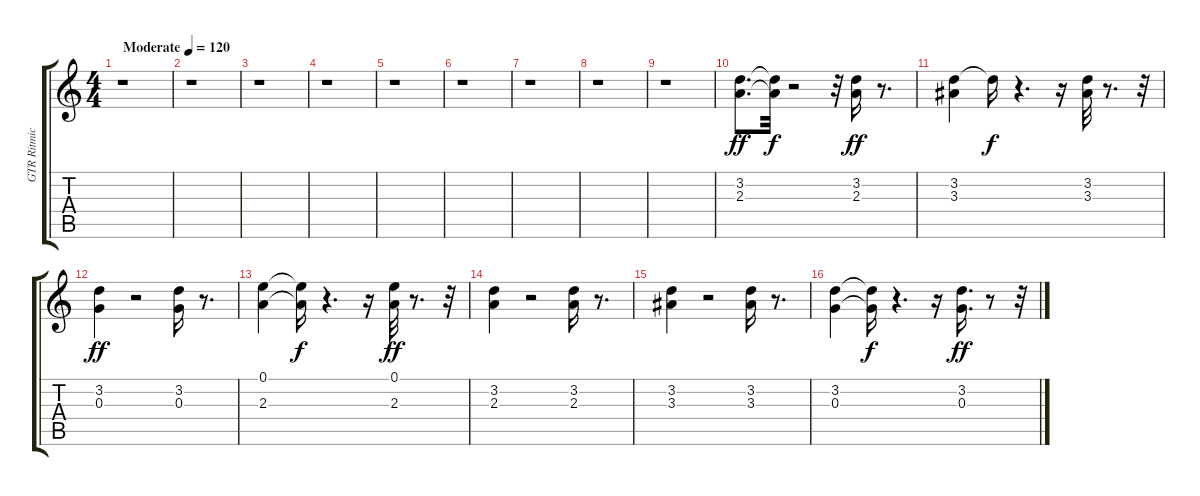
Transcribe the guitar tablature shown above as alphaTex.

\track ("GTR Ritmica" "GTR Ritmic") {instrument distortionguitar}
\staff {score tabs}
\tuning (E4 B3 G3 D3 A2 E2) {hide}
\ts (4 4)
\tempo (120 "Moderate")
\clef g2
\ks c
r.1{dy ff instrument distortionguitar} |
r.1 |
r.1 |
r.1 |
r.1 |
r.1 |
r.1 |
r.1 |
r.1 |
(3.2 2.3).8{d} (3.2{t} 2.3{t}).32{dy f} r.2 r.32 (3.2 2.3).16{dy ff} r.8{d} |
(3.2 3.3).4 3.2{t}.16{dy f} r.4{d} r.16 (3.2 3.3).32 r.8{d} r.32 |
(3.2 0.3).4{dy ff} r.2 (3.2 0.3).16 r.8{d} |
(0.1 2.3).4 (0.1{t} 2.3{t}).16{dy f} r.4{d} r.16 (0.1 2.3).32{dy ff} r.8{d} r.32 |
(3.2 2.3).4 r.2 (3.2 2.3).16 r.8{d} |
(3.2 3.3).4 r.2 (3.2 3.3).16 r.8{d} |
(3.2 0.3).4 (3.2{t} 0.3{t}).16{dy f} r.4{d} r.16 (3.2 0.3).16{d dy ff} r.8 r.32
